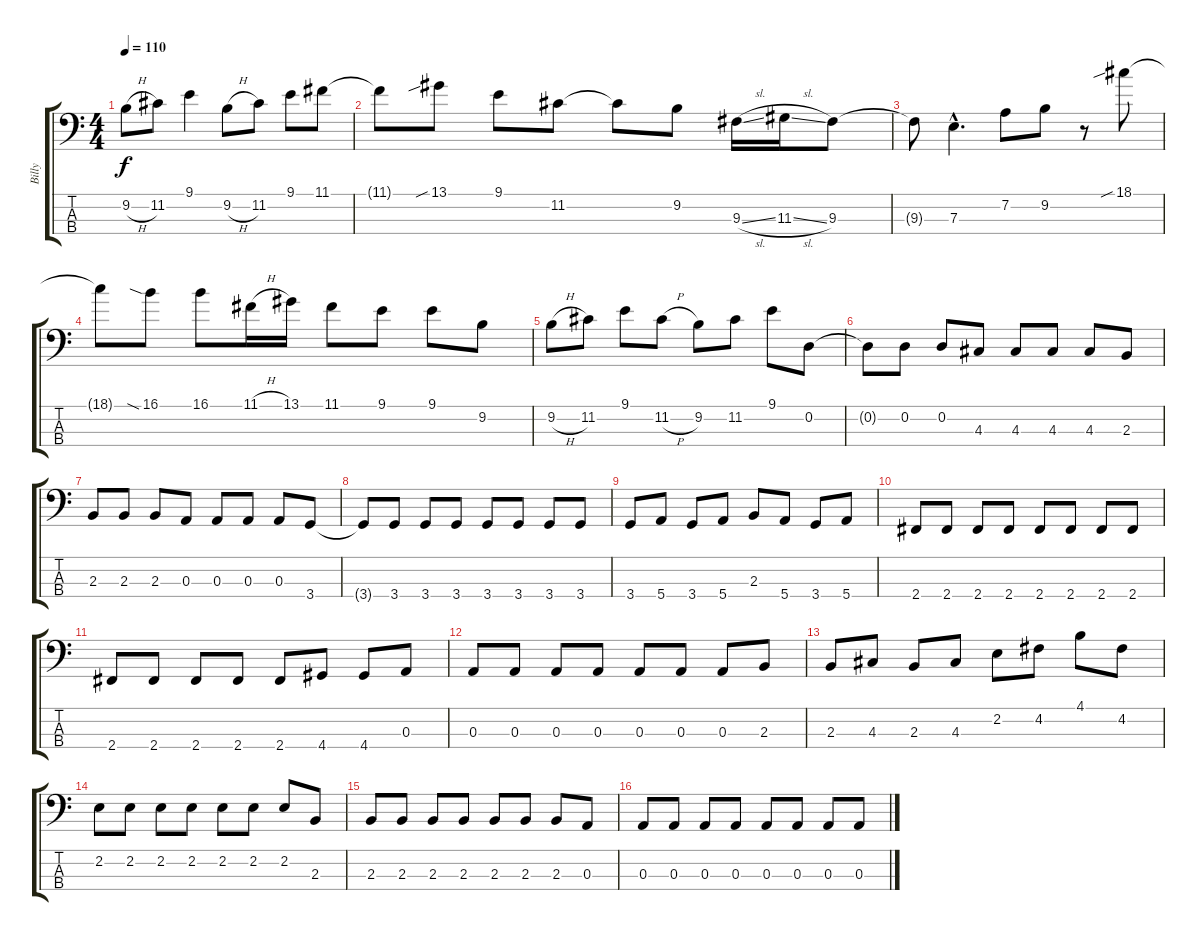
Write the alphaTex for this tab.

\track ("Billy" "Billy") {instrument electricbassfinger}
\staff {score tabs}
\tuning (G2 D2 A1 E1) {hide}
\ts (4 4)
\tempo 110
\clef f4
\ks c
9.2{h}.8{dy f} 11.2.8 9.1.4 9.2{h}.8 11.2.8 9.1.8 11.1.8 |
11.1{t}.8 13.1{sib}.8 9.1.8 11.2.8 11.2{t}.8 9.2.8 9.3{sl}.16 11.3{sl}.16 9.3.8 |
9.3{t}.8 7.3{hac}.4{d} 7.2.8 9.2.8 r.8 18.1{sib}.8 |
18.1{t}.8 16.1{sia}.8 16.1.8 11.1{h}.16 13.1.16 11.1.8 9.1.8 9.1.8 9.2.8 |
9.2{h}.8 11.2.8 9.1.8 11.2{h}.8 9.2.8 11.2.8 9.1.8 0.2.8 |
0.2{t}.8 0.2.8 0.2.8 4.3.8 4.3.8 4.3.8 4.3.8 2.3.8 |
2.3.8 2.3.8 2.3.8 0.3.8 0.3.8 0.3.8 0.3.8 3.4.8 |
3.4{t}.8 3.4.8 3.4.8 3.4.8 3.4.8 3.4.8 3.4.8 3.4.8 |
3.4.8 5.4.8 3.4.8 5.4.8 2.3.8 5.4.8 3.4.8 5.4.8 |
2.4.8 2.4.8 2.4.8 2.4.8 2.4.8 2.4.8 2.4.8 2.4.8 |
2.4.8 2.4.8 2.4.8 2.4.8 2.4.8 4.4.8 4.4.8 0.3.8 |
0.3.8 0.3.8 0.3.8 0.3.8 0.3.8 0.3.8 0.3.8 2.3.8 |
2.3.8 4.3.8 2.3.8 4.3.8 2.2.8 4.2.8 4.1.8 4.2.8 |
2.2.8 2.2.8 2.2.8 2.2.8 2.2.8 2.2.8 2.2.8 2.3.8 |
2.3.8 2.3.8 2.3.8 2.3.8 2.3.8 2.3.8 2.3.8 0.3.8 |
0.3.8 0.3.8 0.3.8 0.3.8 0.3.8 0.3.8 0.3.8 0.3.8
